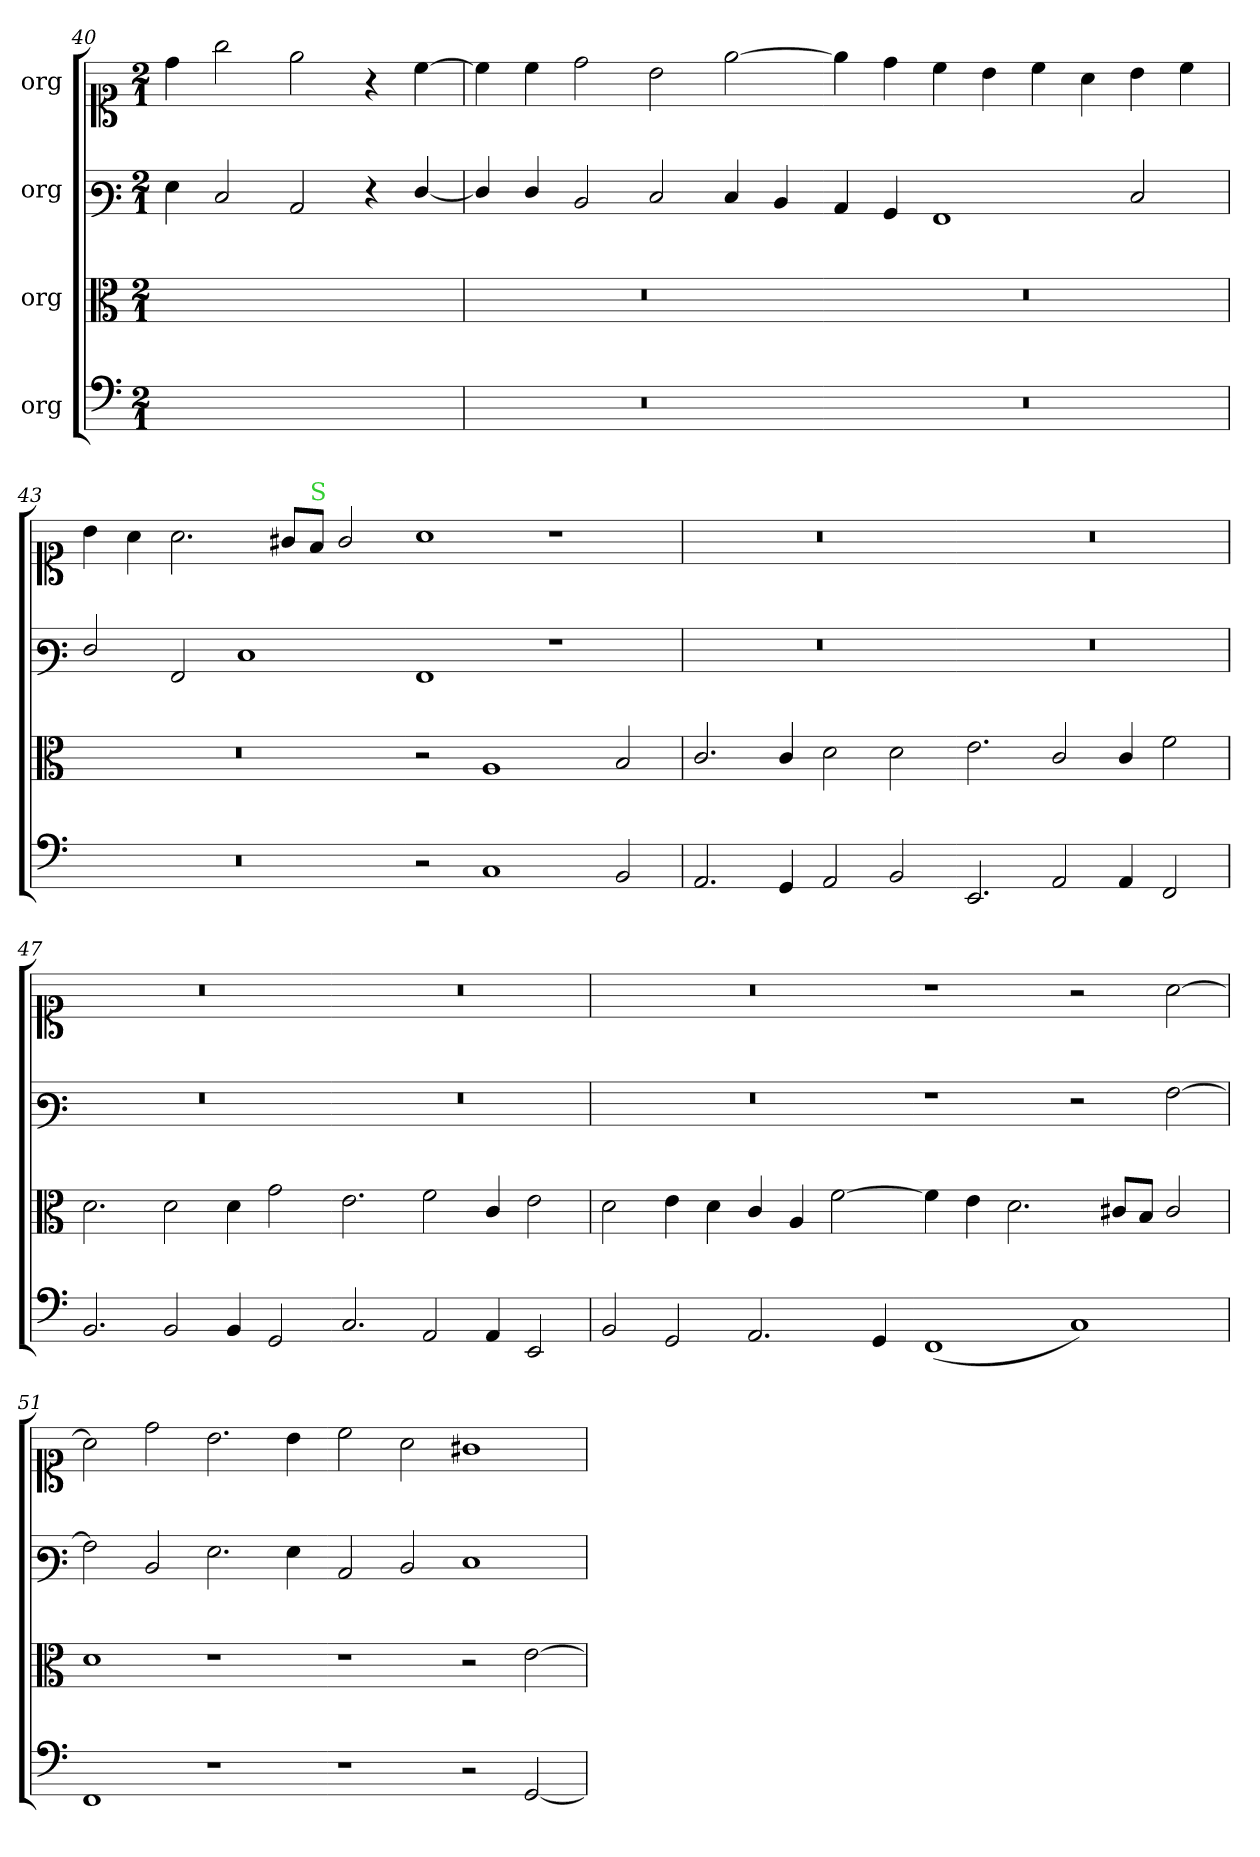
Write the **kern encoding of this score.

**kern	**kern	**kern	**kern
*part4	*part3	*part2	*part1
*staff4	*staff3	*staff2	*staff1
*I"org	*I"org	*I"org	*I"org
*clefF5	*clefC3	*clefF3	*clefC1
*k[]	*k[]	*k[]	*k[]
*a:	*a:	*a:	*a:
*M2/1	*M2/1	*M2/1	*M2/1
=40	=40	=40	=40
1..ryy	1..ryy	4G\	4dd\
.	.	2E/	2gg\
.	.	2C/	2ee\
.	.	4r	4r
.	.	[4F/	[4cc\
=41	=41	=41	=41
0r	0r	4F/]	4cc\]
.	.	4F/	4cc\
.	.	2D/	2dd\
.	.	2E/	2b\
.	.	4E/	[2ee\
.	.	4D/	.
=42-	=42-	=42-	=42-
0r	0r	4C/	4ee\]
.	.	4BB/	4dd\
.	.	1AA	4cc\
.	.	.	4b\
.	.	.	4cc\
.	.	.	4a\
.	.	2E/	4b\
.	.	.	4cc\
=43	=43	=43	=43
0r	0r	2F/	4b\
.	.	.	4a\
.	.	2AA/	2.a\
.	.	1E	.
.	.	.	8g#X/L
!	!	!	!LO:TX:a:color=limegreen:t=S
.	.	.	8f/J
.	.	.	2g#/
=44-	=44-	=44-	=44-
2r	2r	1AA	1a
1AA	1A	.	.
.	.	1r	1r
2GG/	2B/	.	.
=45	=45	=45	=45
2.FF/	2.c/	0r	0r
4EE/	4c/	.	.
2FF/	2d\	.	.
2GG/	2d\	.	.
=46-	=46-	=46-	=46-
2.CC/	2.e\	0r	0r
2FF/	2c/	.	.
4FF/	4c/	.	.
2DD/	2f\	.	.
=47	=47	=47	=47
2.GG/	2.d\	0r	0r
2GG/	2d\	.	.
4GG/	4d\	.	.
2EE/	2g\	.	.
=48-	=48-	=48-	=48-
2.AA/	2.e\	0r	0r
2FF/	2f\	.	.
4FF/	4c/	.	.
2CC/	2e\	.	.
=49	=49	=49	=49
2GG/	2d\	0r	0r
2EE/	4e\	.	.
.	4d\	.	.
2.FF/	4c/	.	.
.	4A/	.	.
.	[2f\	.	.
4EE/	.	.	.
=50-	=50-	=50-	=50-
(>1DD	4f\]	1r	1r
.	4e\	.	.
.	2.d\	.	.
1AA)	.	2r	2r
.	8c#X/L	.	.
.	8B/J	.	.
.	2c#/	[2A\	[2a\
=51	=51	=51	=51
1DD	1d	2A\]	2a\]
.	.	2D/	2dd\
1r	1r	2.G\	2.b\
.	.	4G\	4b\
=52-	=52-	=52-	=52-
1r	1r	2C/	2cc\
.	.	2D/	2a\
2r	2r	1E	1g#X
[2EE/	[2e\	.	.
=	=	=	=
*-	*-	*-	*-
